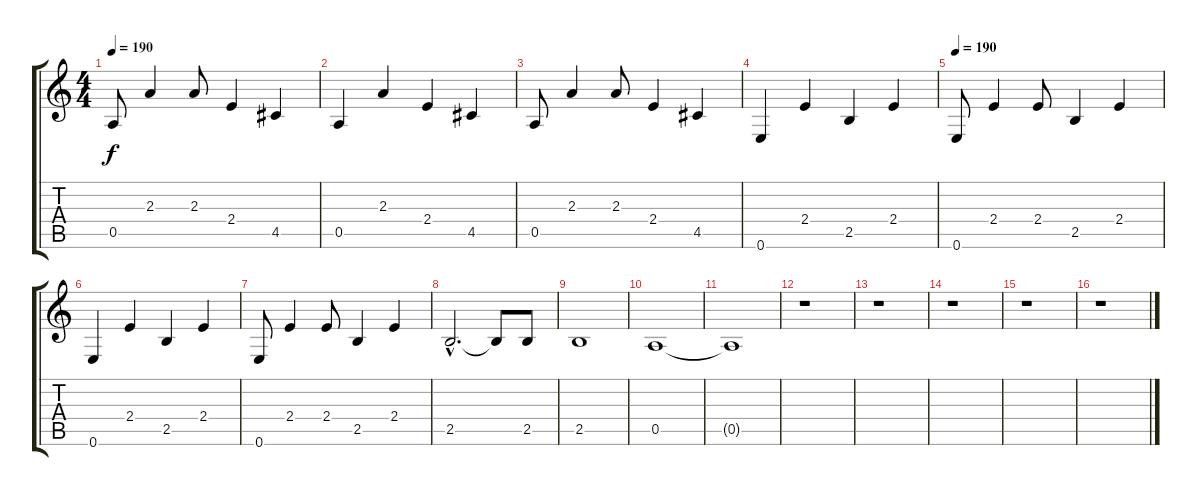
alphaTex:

\track "" {instrument acousticguitarsteel}
\staff {score tabs}
\tuning (E4 B3 G3 D3 A2 E2) {hide}
\ts (4 4)
\tempo 190
\clef g2
\ks c
0.5.8{dy f} 2.3.4 2.3.8 2.4.4 4.5.4 |
0.5.4 2.3.4 2.4.4 4.5.4 |
0.5.8 2.3.4 2.3.8 2.4.4 4.5.4 |
0.6.4 2.4.4 2.5.4 2.4.4 |
\tempo 190
0.6.8 2.4.4 2.4.8 2.5.4 2.4.4 |
0.6.4 2.4.4 2.5.4 2.4.4 |
0.6.8 2.4.4 2.4.8 2.5.4 2.4.4 |
2.5{hac}.2{d} 2.5{t}.8 2.5.8 |
2.5.1 |
0.5.1 |
0.5{t}.1 |
r.1 |
r.1 |
r.1 |
r.1 |
r.1
